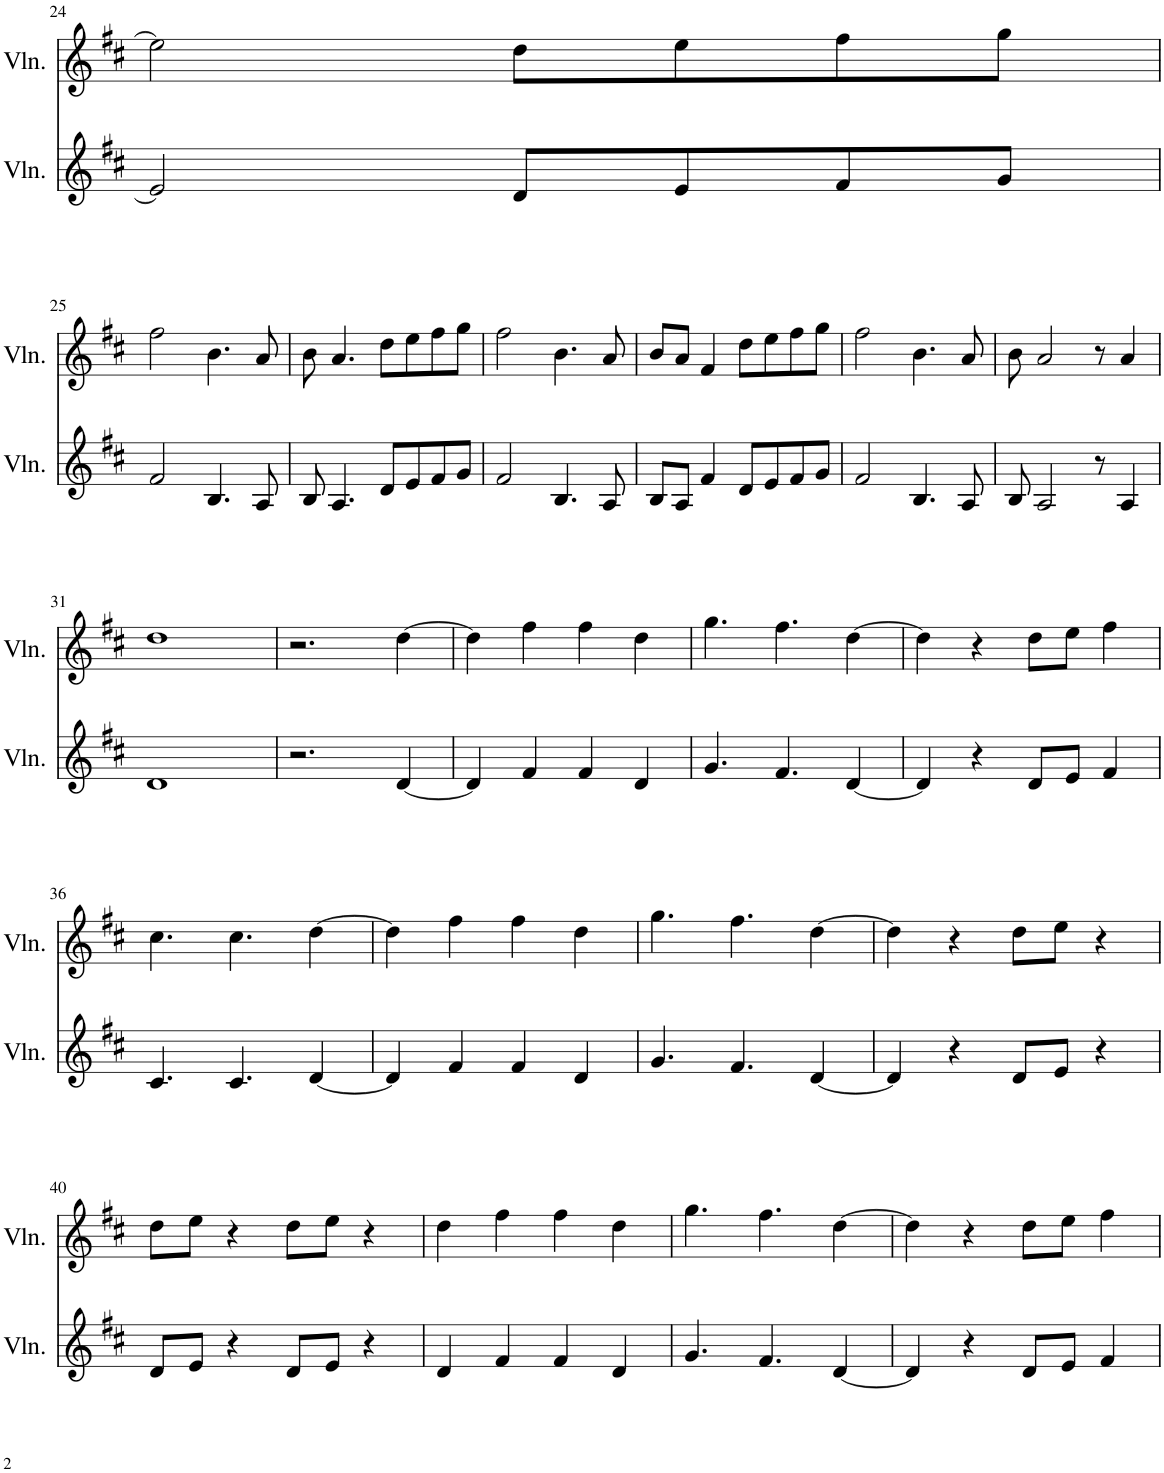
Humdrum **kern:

**kern	**kern
*part2	*part1
*staff2	*staff1
*I"Violin	*I"Violin
*I'Vln.	*I'Vln.
!!LO:PB:g=z
*clefG2	*clefG2
*k[f#c#]	*k[f#c#]
*M4/4	*M4/4
=24	=24
2e/]	2ee\]
8d/L	8dd\L
8e/	8ee\
8f#/	8ff#\
8g/J	8gg\J
!!LO:LB:g=z
=25	=25
2f#/	2ff#\
4.B/	4.b\
8A/	8a/
=26	=26
8B/	8b\
4.A/	4.a/
8d/L	8dd\L
8e/	8ee\
8f#/	8ff#\
8g/J	8gg\J
=27	=27
2f#/	2ff#\
4.B/	4.b\
8A/	8a/
=28	=28
8B/L	8b/L
8A/J	8a/J
4f#/	4f#/
8d/L	8dd\L
8e/	8ee\
8f#/	8ff#\
8g/J	8gg\J
=29	=29
2f#/	2ff#\
4.B/	4.b\
8A/	8a/
=30	=30
8B/	8b\
2A/	2a/
8r	8r
4A/	4a/
!!LO:LB:g=z
=31	=31
1d	1dd
=32	=32
2.r	2.r
[4d/	[4dd\
=33	=33
4d/]	4dd\]
4f#/	4ff#\
4f#/	4ff#\
4d/	4dd\
=34	=34
4.g/	4.gg\
4.f#/	4.ff#\
[4d/	[4dd\
=35	=35
4d/]	4dd\]
4r	4r
8d/L	8dd\L
8e/J	8ee\J
4f#/	4ff#\
!!LO:LB:g=z
=36	=36
4.c#/	4.cc#\
4.c#/	4.cc#\
[4d/	[4dd\
=37	=37
4d/]	4dd\]
4f#/	4ff#\
4f#/	4ff#\
4d/	4dd\
=38	=38
4.g/	4.gg\
4.f#/	4.ff#\
[4d/	[4dd\
=39	=39
4d/]	4dd\]
4r	4r
8d/L	8dd\L
8e/J	8ee\J
4r	4r
!!LO:LB:g=z
=40	=40
8d/L	8dd\L
8e/J	8ee\J
4r	4r
8d/L	8dd\L
8e/J	8ee\J
4r	4r
=41	=41
4d/	4dd\
4f#/	4ff#\
4f#/	4ff#\
4d/	4dd\
=42	=42
4.g/	4.gg\
4.f#/	4.ff#\
[4d/	[4dd\
=43	=43
4d/]	4dd\]
4r	4r
8d/L	8dd\L
8e/J	8ee\J
4f#/	4ff#\
=	=
*-	*-
